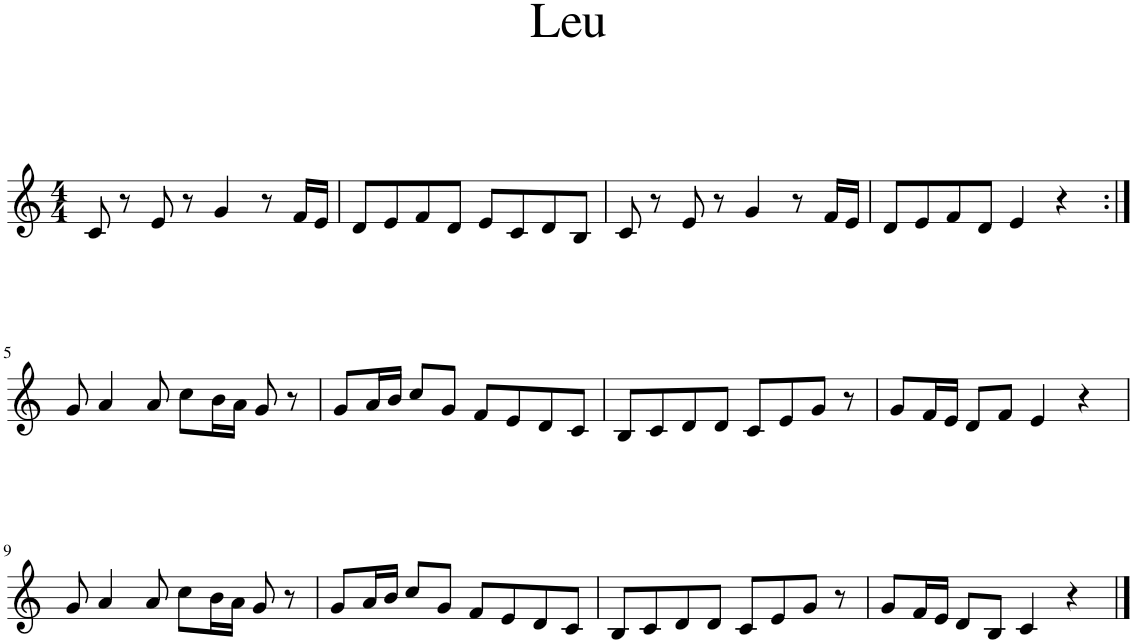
**kern
*part1
*staff1
*I"Piano
*I'Pno.
*clefG2
*k[]
*M4/4
=1
8c/
8r
8e/
8r
4g/
8r
16f/LL
16e/JJ
=2
8d/L
8e/
8f/
8d/J
8e/L
8c/
8d/
8B/J
=3
8c/
8r
8e/
8r
4g/
8r
16f/LL
16e/JJ
=4
8d/L
8e/
8f/
8d/J
4e/
4r
!!LO:LB:g=z
=5:|!
8g/
4a/
8a/
8cc\L
16b\L
16a\JJ
8g/
8r
=6
8g/L
16a/L
16b/JJ
8cc/L
8g/J
8f/L
8e/
8d/
8c/J
=7
8B/L
8c/
8d/
8d/J
8c/L
8e/
8g/J
8r
=8
8g/L
16f/L
16e/JJ
8d/L
8f/J
4e/
4r
!!LO:LB:g=z
=9
8g/
4a/
8a/
8cc\L
16b\L
16a\JJ
8g/
8r
=10
8g/L
16a/L
16b/JJ
8cc/L
8g/J
8f/L
8e/
8d/
8c/J
=11
8B/L
8c/
8d/
8d/J
8c/L
8e/
8g/J
8r
=12
8g/L
16f/L
16e/JJ
8d/L
8B/J
4c/
4r
==
*-
